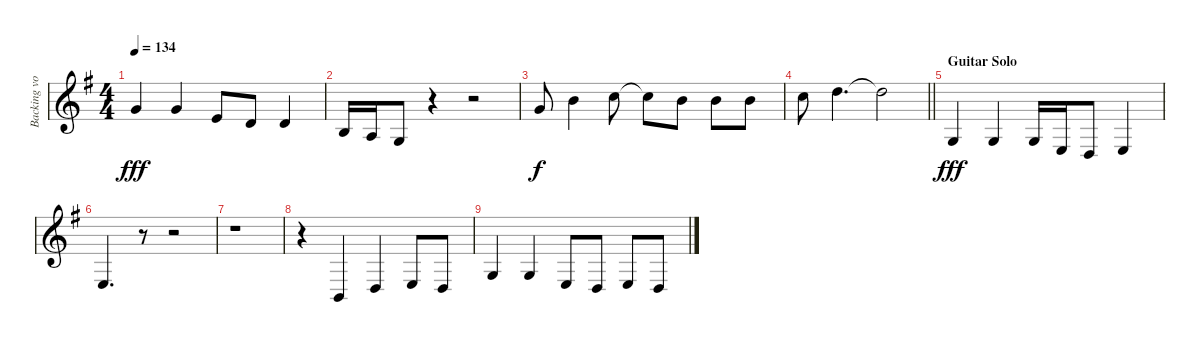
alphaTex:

\track ("Backing vocals" "Backing vo") {instrument lead3calliope}
\staff {score}
\tuning (E4 B3 G3 D3 A2 E2) {hide}
\ts (4 4)
\tempo 134
\clef g2
\ks g
3.1.4{dy fff} 3.1.4 0.1.8 3.2.8 3.2.4 |
4.3.16 2.3.16 0.3.8 r.4 r.2 |
3.1.8{dy f} 7.1.4 8.1.8 8.1{t}.8 7.1.8 7.1.8 7.1.8 |
\barLineRight lightlight
8.1.8 10.1.4{d} 10.1{t}.2 |
\section ("" "Guitar Solo")
0.3.4{dy fff} 0.3.4 0.3.16 2.4.16 0.4.8 2.4.4 |
2.4.4{d} r.8 r.2 |
r.1 |
r.4 2.5.4 0.4.4 2.4.8 0.4.8 |
0.3.4 0.3.4 2.4.8 0.4.8 2.4.8 0.4.8
